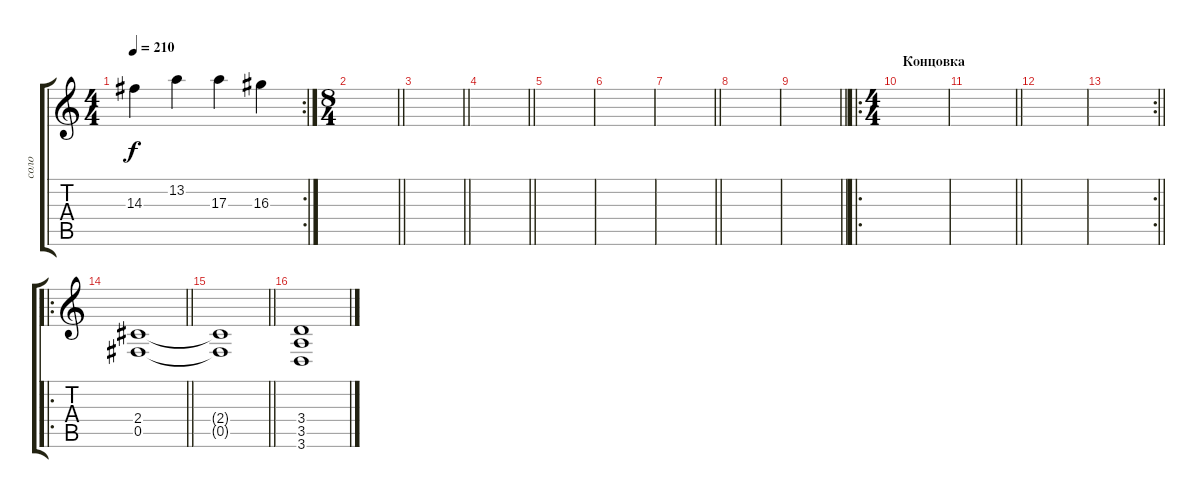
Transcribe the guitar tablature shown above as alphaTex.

\track ("соло" "соло") {instrument distortionguitar}
\staff {score tabs}
\tuning (Db4 Ab3 E3 B2 Gb2 B1) {hide}
\rc 2
\ts (4 4)
\tempo 210
\clef g2
\ks c
14.3.4{dy f} 13.2.4 17.3.4 16.3.4 |
\ts (8 4)
\barLineRight lightlight
|
\barLineRight lightlight
|
\barLineRight lightlight
|
|
|
\barLineRight lightlight
|
|
\barLineRight lightlight
|
\ro
\ts (4 4)
\section ("" "Концовка")
|
\barLineRight lightlight
|
|
\rc 2
\barLineRight lightlight
|
\ro
\barLineRight lightlight
(2.4 0.5).1 |
\barLineRight lightlight
(2.4{t} 0.5{t}).1 |
(3.4 3.5 3.6).1
